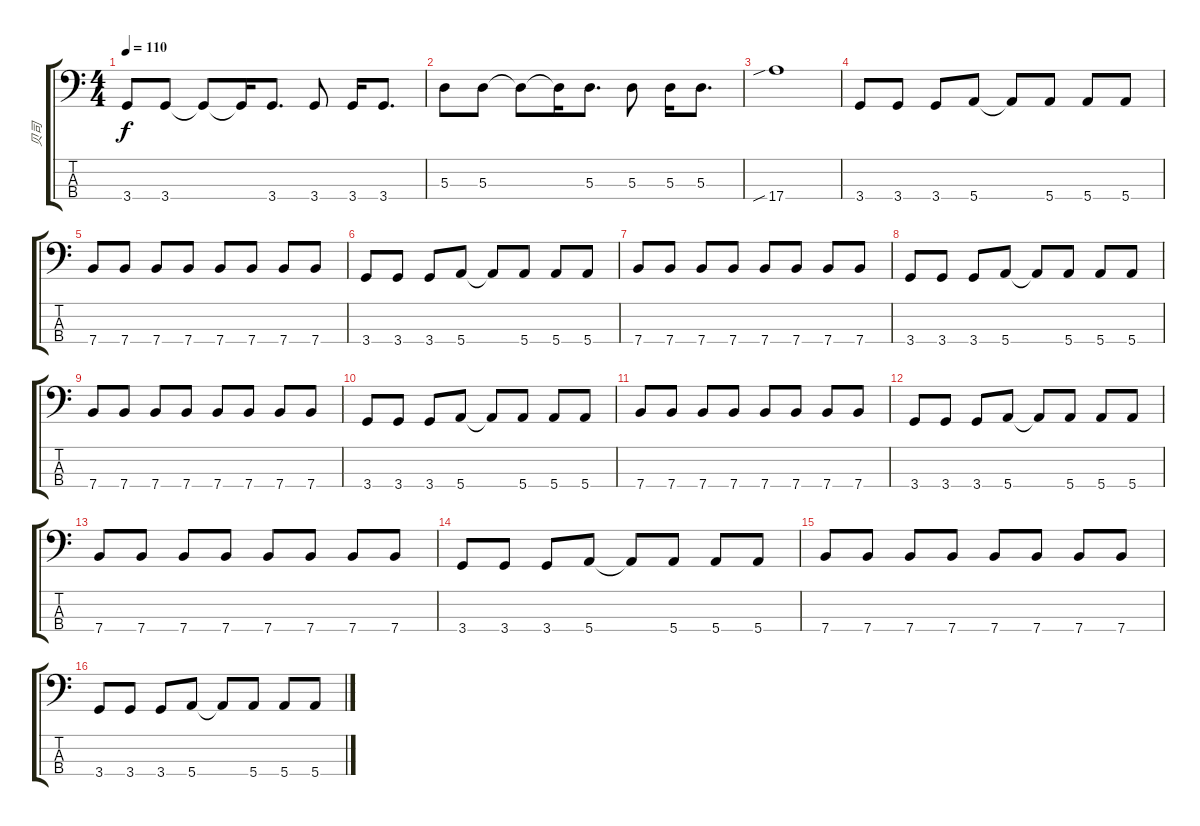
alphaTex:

\track ("贝司" "贝司") {instrument electricbassfinger}
\staff {score tabs}
\tuning (G2 D2 A1 E1) {hide}
\ts (4 4)
\tempo 110
\clef f4
\ks c
3.4.8{dy f} 3.4.8 3.4{t}.8 3.4{t}.16 3.4.8{d} 3.4.8 3.4.16 3.4.8{d} |
5.3.8 5.3.8 5.3{t}.8 5.3{t}.16 5.3.8{d} 5.3.8 5.3.16 5.3.8{d} |
17.4{sib}.1 |
3.4.8 3.4.8 3.4.8 5.4.8 5.4{t}.8 5.4.8 5.4.8 5.4.8 |
7.4.8 7.4.8 7.4.8 7.4.8 7.4.8 7.4.8 7.4.8 7.4.8 |
3.4.8 3.4.8 3.4.8 5.4.8 5.4{t}.8 5.4.8 5.4.8 5.4.8 |
7.4.8 7.4.8 7.4.8 7.4.8 7.4.8 7.4.8 7.4.8 7.4.8 |
3.4.8 3.4.8 3.4.8 5.4.8 5.4{t}.8 5.4.8 5.4.8 5.4.8 |
7.4.8 7.4.8 7.4.8 7.4.8 7.4.8 7.4.8 7.4.8 7.4.8 |
3.4.8 3.4.8 3.4.8 5.4.8 5.4{t}.8 5.4.8 5.4.8 5.4.8 |
7.4.8 7.4.8 7.4.8 7.4.8 7.4.8 7.4.8 7.4.8 7.4.8 |
3.4.8 3.4.8 3.4.8 5.4.8 5.4{t}.8 5.4.8 5.4.8 5.4.8 |
7.4.8 7.4.8 7.4.8 7.4.8 7.4.8 7.4.8 7.4.8 7.4.8 |
3.4.8 3.4.8 3.4.8 5.4.8 5.4{t}.8 5.4.8 5.4.8 5.4.8 |
7.4.8 7.4.8 7.4.8 7.4.8 7.4.8 7.4.8 7.4.8 7.4.8 |
3.4.8 3.4.8 3.4.8 5.4.8 5.4{t}.8 5.4.8 5.4.8 5.4.8
